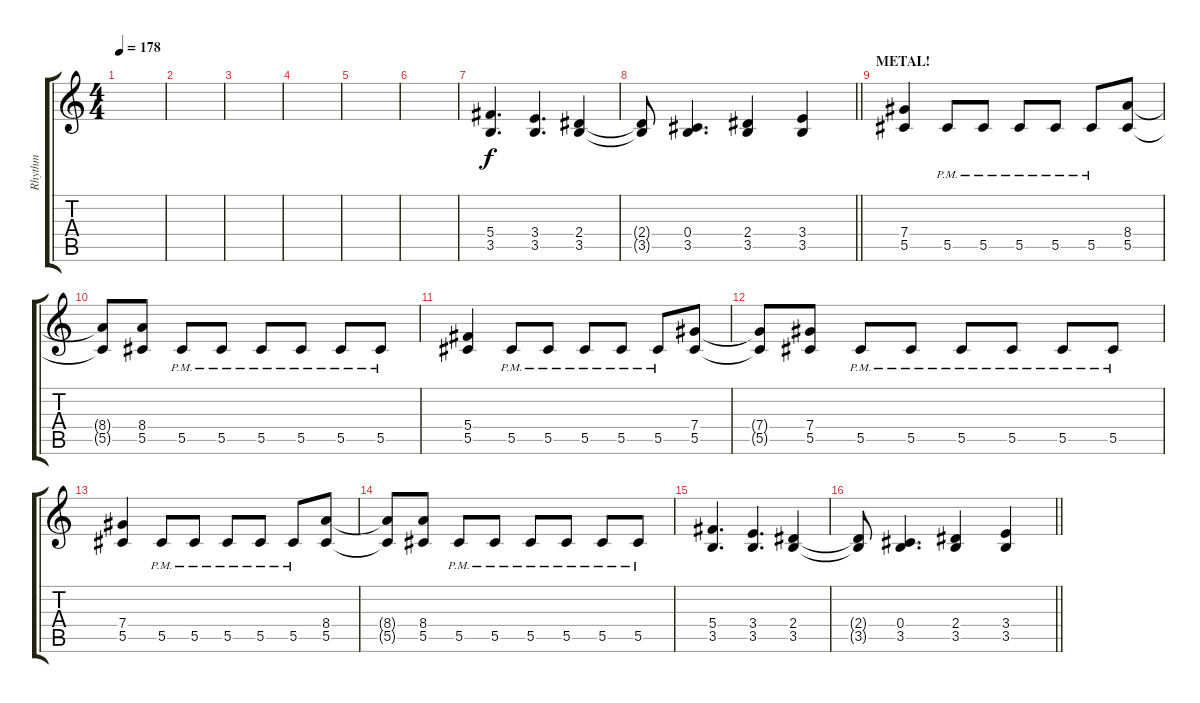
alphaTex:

\track ("Rhythm" "Rhythm") {instrument distortionguitar}
\staff {score tabs}
\tuning (Eb4 Bb3 Gb3 Db3 Ab2 Db2) {hide}
\ts (4 4)
\tempo 178
\clef g2
\ks c
|
|
|
|
|
|
(5.4 3.5).4{d} (3.4 3.5).4{d} (2.4 3.5).4 |
\barLineRight lightlight
(2.4{t} 3.5{t}).8 (0.4 3.5).4{d} (2.4 3.5).4 (3.4 3.5).4 |
\section ("" "METAL!")
(7.4 5.5).4 5.5{pm}.8 5.5{pm}.8 5.5{pm}.8 5.5{pm}.8 5.5{pm}.8 (8.4 5.5).8 |
(8.4{t} 5.5{t}).8 (8.4 5.5).8 5.5{pm}.8 5.5{pm}.8 5.5{pm}.8 5.5{pm}.8 5.5{pm}.8 5.5{pm}.8 |
(5.4 5.5).4 5.5{pm}.8 5.5{pm}.8 5.5{pm}.8 5.5{pm}.8 5.5{pm}.8 (7.4 5.5).8 |
(7.4{t} 5.5{t}).8 (7.4 5.5).8 5.5{pm}.8 5.5{pm}.8 5.5{pm}.8 5.5{pm}.8 5.5{pm}.8 5.5{pm}.8 |
(7.4 5.5).4 5.5{pm}.8 5.5{pm}.8 5.5{pm}.8 5.5{pm}.8 5.5{pm}.8 (8.4 5.5).8 |
(8.4{t} 5.5{t}).8 (8.4 5.5).8 5.5{pm}.8 5.5{pm}.8 5.5{pm}.8 5.5{pm}.8 5.5{pm}.8 5.5{pm}.8 |
(5.4 3.5).4{d} (3.4 3.5).4{d} (2.4 3.5).4 |
\barLineRight lightlight
(2.4{t} 3.5{t}).8 (0.4 3.5).4{d} (2.4 3.5).4 (3.4 3.5).4
